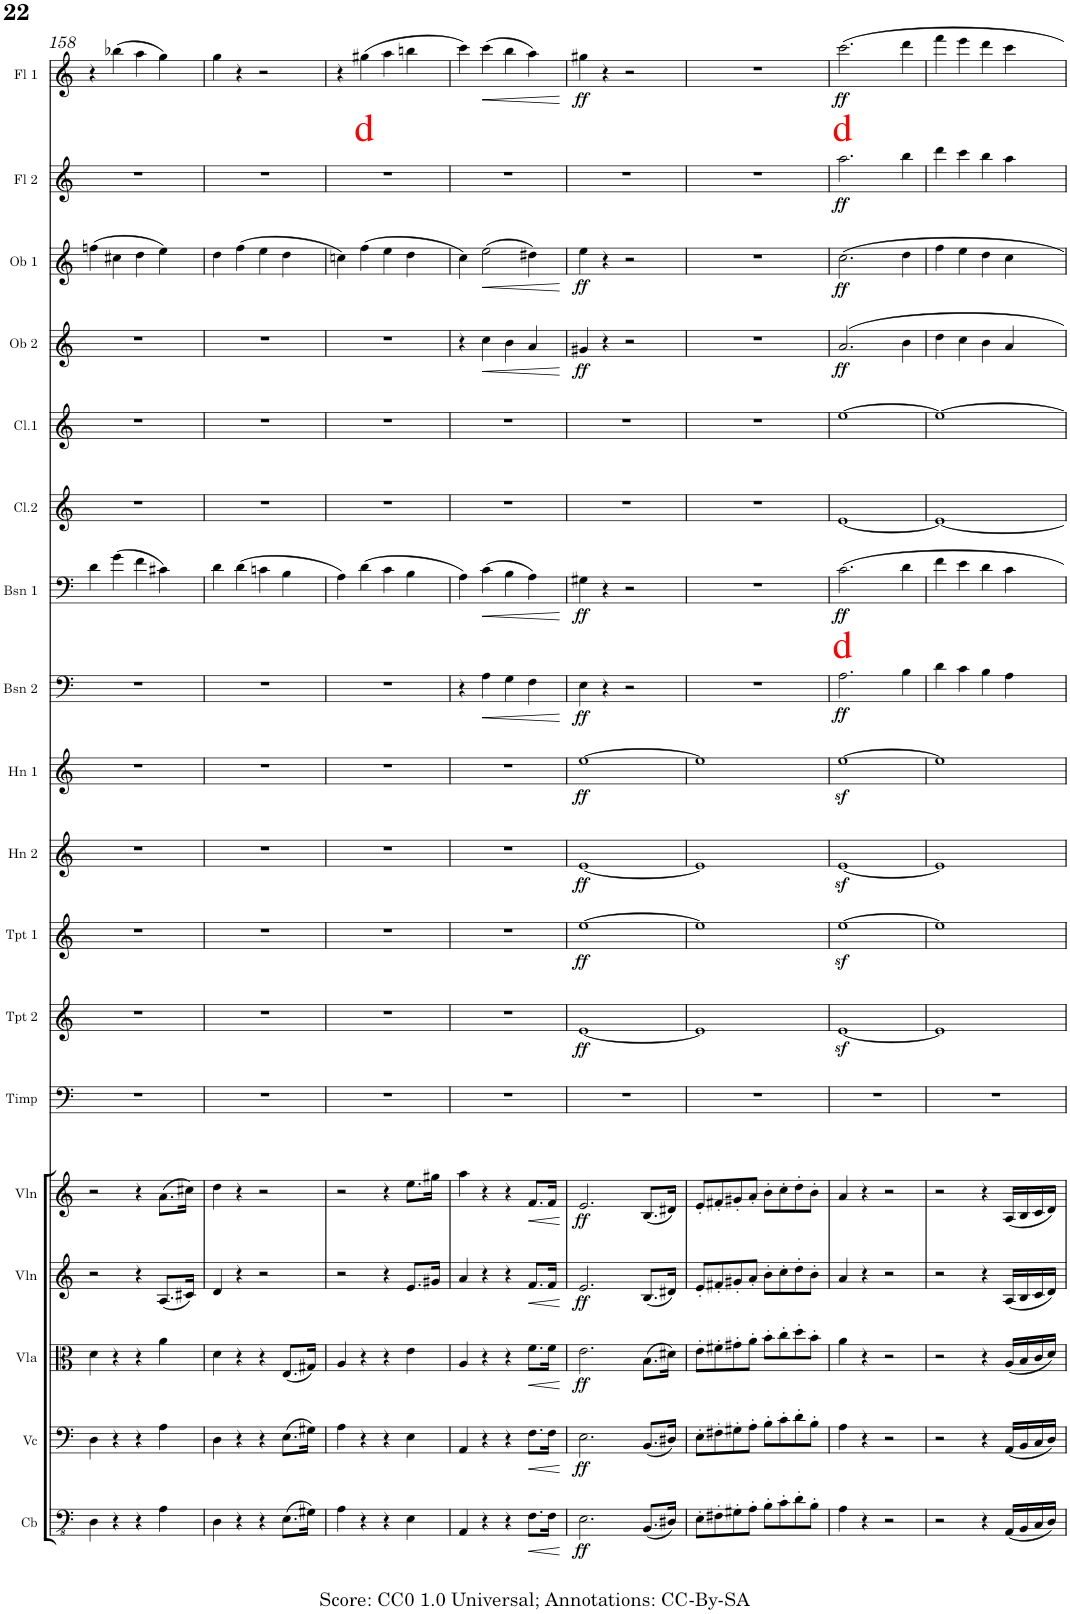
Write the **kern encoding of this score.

**kern	**dynam	**kern	**dynam	**kern	**dynam	**kern	**dynam	**kern	**dynam	**kern	**kern	**dynam	**kern	**dynam	**kern	**dynam	**kern	**dynam	**kern	**dynam	**kern	**text	**dynam	**kern	**kern	**kern	**dynam	**kern	**dynam	**kern	**dynam	**kern	**text	**dynam
*part18	*part18	*part17	*part17	*part16	*part16	*part15	*part15	*part14	*part14	*part13	*part12	*part12	*part11	*part11	*part10	*part10	*part9	*part9	*part8	*part8	*part7	*part7	*part7	*part6	*part5	*part4	*part4	*part3	*part3	*part2	*part2	*part1	*part1	*part1
*staff18	*staff18	*staff17	*staff17	*staff16	*staff16	*staff15	*staff15	*staff14	*staff14	*staff13	*staff12	*staff12	*staff11	*staff11	*staff10	*staff10	*staff9	*staff9	*staff8	*staff8	*staff7	*staff7	*staff7	*staff6	*staff5	*staff4	*staff4	*staff3	*staff3	*staff2	*staff2	*staff1	*staff1	*staff1
*I"Contrabass	*	*I"Violoncello	*	*I"Viola	*	*I"Violin	*	*I"Violin	*	*I"Timpani	*I"C Trumpet 2	*	*I"C Trumpet 1	*	*I"C Horn 2	*	*I"C Horn 1	*	*I"Bassoon 2	*	*I"Bassoon 1	*	*	*I"C Clarinet 2	*I"C Clarinet 1	*I"Oboe 2	*	*I"Oboe 1	*	*I"Flute 2	*	*I"Flute 1	*	*
*I'Cb	*	*I'Vc	*	*I'Vla	*	*I'Vln	*	*I'Vln	*	*I'Timp	*I'Tpt 2	*	*I'Tpt 1	*	*I'Hn 2	*	*I'Hn 1	*	*I'Bsn 2	*	*I'Bsn 1	*	*	*I'Cl.2	*I'Cl.1	*I'Ob 2	*	*I'Ob 1	*	*I'Fl 2	*	*I'Fl 1	*	*
!!LO:PB:g=z
*clefFv4	*	*clefF4	*	*clefC3	*	*clefG2	*	*clefG2	*	*clefF4	*clefG2	*	*clefG2	*	*clefG2	*	*clefG2	*	*clefF4	*	*clefF4	*	*	*clefG2	*clefG2	*clefG2	*	*clefG2	*	*clefG2	*	*clefG2	*	*
*	*	*	*	*	*	*	*	*	*	*	*	*	*	*	*Trd7c12	*	*Trd7c12	*	*	*	*	*	*	*Trd1c2	*Trd1c2	*	*	*	*	*	*	*	*	*
*k[]	*	*k[]	*	*k[]	*	*k[]	*	*k[]	*	*k[]	*k[]	*	*k[]	*	*k[]	*	*k[]	*	*k[]	*	*k[]	*	*	*k[]	*k[]	*k[]	*	*k[]	*	*k[]	*	*k[]	*	*
*M2/2	*	*M2/2	*	*M2/2	*	*M2/2	*	*M2/2	*	*M2/2	*M2/2	*	*M2/2	*	*M2/2	*	*M2/2	*	*M2/2	*	*M2/2	*	*	*M2/2	*M2/2	*M2/2	*	*M2/2	*	*M2/2	*	*M2/2	*	*
*met(c|)	*	*met(c|)	*	*met(c|)	*	*met(c|)	*	*met(c|)	*	*met(c|)	*met(c|)	*	*met(c|)	*	*met(c|)	*	*met(c|)	*	*met(c|)	*	*met(c|)	*	*	*met(c|)	*met(c|)	*met(c|)	*	*met(c|)	*	*met(c|)	*	*met(c|)	*	*
=158	=158	=158	=158	=158	=158	=158	=158	=158	=158	=158	=158	=158	=158	=158	=158	=158	=158	=158	=158	=158	=158	=158	=158	=158	=158	=158	=158	=158	=158	=158	=158	=158	=158	=158
4DD\	.	4D\	.	4d\	.	2r	.	2r	.	1r	1r	.	1r	.	1r	.	1r	.	1r	.	4d\	.	.	1r	1r	1r	.	(4ffn\	.	1r	.	4r	.	.
4r	.	4r	.	4r	.	.	.	.	.	.	.	.	.	.	.	.	.	.	.	.	(4g\	.	.	.	.	.	.	4cc#X\	.	.	.	(4bb-X\	.	.
4r	.	4r	.	4r	.	4r	.	4r	.	.	.	.	.	.	.	.	.	.	.	.	4f\	.	.	.	.	.	.	4dd\	.	.	.	4aa\	.	.
4AA\	.	4A\	.	4a\	.	(8.A/L	.	(8.a\L	.	.	.	.	.	.	.	.	.	.	.	.	4c#X\)	.	.	.	.	.	.	4ee\)	.	.	.	4gg\)	.	.
.	.	.	.	.	.	16c#X/Jk)	.	16cc#X\Jk)	.	.	.	.	.	.	.	.	.	.	.	.	.	.	.	.	.	.	.	.	.	.	.	.	.	.
=159	=159	=159	=159	=159	=159	=159	=159	=159	=159	=159	=159	=159	=159	=159	=159	=159	=159	=159	=159	=159	=159	=159	=159	=159	=159	=159	=159	=159	=159	=159	=159	=159	=159	=159
4DD\	.	4D\	.	4d\	.	4d/	.	4dd\	.	1r	1r	.	1r	.	1r	.	1r	.	1r	.	4d\	.	.	1r	1r	1r	.	4dd\	.	1r	.	4gg\	.	.
4r	.	4r	.	4r	.	4r	.	4r	.	.	.	.	.	.	.	.	.	.	.	.	(4d\	.	.	.	.	.	.	(4ff\	.	.	.	4r	.	.
4r	.	4r	.	4r	.	2r	.	2r	.	.	.	.	.	.	.	.	.	.	.	.	4cn\	.	.	.	.	.	.	4ee\	.	.	.	2r	.	.
(8.EE\L	.	(8.E\L	.	(8.E/L	.	.	.	.	.	.	.	.	.	.	.	.	.	.	.	.	4B\	.	.	.	.	.	.	4dd\	.	.	.	.	.	.
16GG#X\Jk)	.	16G#X\Jk)	.	16G#X/Jk)	.	.	.	.	.	.	.	.	.	.	.	.	.	.	.	.	.	.	.	.	.	.	.	.	.	.	.	.	.	.
=160	=160	=160	=160	=160	=160	=160	=160	=160	=160	=160	=160	=160	=160	=160	=160	=160	=160	=160	=160	=160	=160	=160	=160	=160	=160	=160	=160	=160	=160	=160	=160	=160	=160	=160
4AA\	.	4A\	.	4A/	.	2r	.	2r	.	1r	1r	.	1r	.	1r	.	1r	.	1r	.	4A\)	.	.	1r	1r	1r	.	4ccn\)	.	1r	.	4r	.	.
!	!	!	!	!	!	!	!	!	!	!	!	!	!	!	!	!	!	!	!	!	!	!	!	!	!	!	!	!	!	!	!	!	!LO:LY:b:color=#FF0000	!
4r	.	4r	.	4r	.	.	.	.	.	.	.	.	.	.	.	.	.	.	.	.	(4d\	.	.	.	.	.	.	(4ff\	.	.	.	(4gg#X\	d	.
4r	.	4r	.	4r	.	4r	.	4r	.	.	.	.	.	.	.	.	.	.	.	.	4c\	.	.	.	.	.	.	4ee\	.	.	.	4aa\	.	.
4EE\	.	4E\	.	4e\	.	8.e/L	.	8.ee\L	.	.	.	.	.	.	.	.	.	.	.	.	4B\	.	.	.	.	.	.	4dd\	.	.	.	4bbn\	.	.
.	.	.	.	.	.	16g#X/Jk	.	16gg#X\Jk	.	.	.	.	.	.	.	.	.	.	.	.	.	.	.	.	.	.	.	.	.	.	.	.	.	.
=161	=161	=161	=161	=161	=161	=161	=161	=161	=161	=161	=161	=161	=161	=161	=161	=161	=161	=161	=161	=161	=161	=161	=161	=161	=161	=161	=161	=161	=161	=161	=161	=161	=161	=161
4AAA/	.	4AA/	.	4A/	.	4a/	.	4aa\	.	1r	1r	.	1r	.	1r	.	1r	.	4r	.	4A\)	.	.	1r	1r	4r	.	4cc\)	.	1r	.	4ccc\)	.	.
!	!	!	!	!	!	!	!	!	!	!	!	!	!	!	!	!	!	!	!	!LO:HP:b	!	!	!LO:HP:b	!	!	!	!LO:HP:b	!	!LO:HP:b	!	!	!	!	!LO:HP:b
4r	.	4r	.	4r	.	4r	.	4r	.	.	.	.	.	.	.	.	.	.	4A\	<	(4c\	.	<	.	.	4cc\	<	(2ee\	<	.	.	(4ccc\	.	<
4r	.	4r	.	4r	.	4r	.	4r	.	.	.	.	.	.	.	.	.	.	4G\	.	4B\	.	.	.	.	4b\	.	.	.	.	.	4bb\	.	.
!	!LO:HP:b	!	!LO:HP:b	!	!LO:HP:b	!	!LO:HP:b	!	!LO:HP:b	!	!	!	!	!	!	!	!	!	!	!	!	!	!	!	!	!	!	!	!	!	!	!	!	!
8.FF\L	<	8.F\L	<	8.f\L	<	8.f/L	<	8.f/L	<	.	.	.	.	.	.	.	.	.	4F\	.	4A\)	.	.	.	.	4a/	.	4dd#X\)	.	.	.	4aa\)	.	.
16FF\Jk	.	16F\Jk	.	16f\Jk	.	16f/Jk	.	16f/Jk	.	.	.	.	.	.	.	.	.	.	.	.	.	.	.	.	.	.	.	.	.	.	.	.	.	.
.	[	.	[	.	[	.	[	.	[	.	.	.	.	.	.	.	.	.	.	[	.	.	[	.	.	.	[	.	[	.	.	.	.	[
=162	=162	=162	=162	=162	=162	=162	=162	=162	=162	=162	=162	=162	=162	=162	=162	=162	=162	=162	=162	=162	=162	=162	=162	=162	=162	=162	=162	=162	=162	=162	=162	=162	=162	=162
!	!LO:DY:b	!	!LO:DY:b	!	!LO:DY:b	!	!LO:DY:b	!	!LO:DY:b	!	!	!LO:DY:b	!	!LO:DY:b	!	!LO:DY:b	!	!LO:DY:b	!	!LO:DY:b	!	!	!LO:DY:b	!	!	!	!LO:DY:b	!	!LO:DY:b	!	!	!	!	!LO:DY:b
2.EE\	ff	2.E\	ff	2.e\	ff	2.e/	ff	2.e/	ff	1r	[1e	ff	[1ee	ff	[1e	ff	[1ee	ff	4E\	ff	4G#X\	.	ff	1r	1r	4g#X/	ff	4ee\	ff	1r	.	4gg#X\	.	ff
.	.	.	.	.	.	.	.	.	.	.	.	.	.	.	.	.	.	.	4r	.	4r	.	.	.	.	4r	.	4r	.	.	.	4r	.	.
.	.	.	.	.	.	.	.	.	.	.	.	.	.	.	.	.	.	.	2r	.	2r	.	.	.	.	2r	.	2r	.	.	.	2r	.	.
(8.BBB/L	.	(8.BB/L	.	(8.B\L	.	(8.B/L	.	(8.B/L	.	.	.	.	.	.	.	.	.	.	.	.	.	.	.	.	.	.	.	.	.	.	.	.	.	.
16DD#X/Jk)	.	16D#X/Jk)	.	16d#X\Jk)	.	16d#X/Jk)	.	16d#X/Jk)	.	.	.	.	.	.	.	.	.	.	.	.	.	.	.	.	.	.	.	.	.	.	.	.	.	.
=163	=163	=163	=163	=163	=163	=163	=163	=163	=163	=163	=163	=163	=163	=163	=163	=163	=163	=163	=163	=163	=163	=163	=163	=163	=163	=163	=163	=163	=163	=163	=163	=163	=163	=163
8EE'\L	.	8E'\L	.	8e'\L	.	8e'/L	.	8e'/L	.	1r	1e]	.	1ee]	.	1e]	.	1ee]	.	1r	.	1r	.	.	1r	1r	1r	.	1r	.	1r	.	1r	.	.
8FF#X'\	.	8F#X'\	.	8f#X'\	.	8f#X'/	.	8f#X'/	.	.	.	.	.	.	.	.	.	.	.	.	.	.	.	.	.	.	.	.	.	.	.	.	.	.
8GG#X'\	.	8G#X'\	.	8g#X'\	.	8g#X'/	.	8g#X'/	.	.	.	.	.	.	.	.	.	.	.	.	.	.	.	.	.	.	.	.	.	.	.	.	.	.
8AA'\J	.	8A'\J	.	8a'\J	.	8a'/J	.	8a'/J	.	.	.	.	.	.	.	.	.	.	.	.	.	.	.	.	.	.	.	.	.	.	.	.	.	.
8BB'\L	.	8B'\L	.	8b'\L	.	8b'\L	.	8b'\L	.	.	.	.	.	.	.	.	.	.	.	.	.	.	.	.	.	.	.	.	.	.	.	.	.	.
8C'\	.	8c'\	.	8cc'\	.	8cc'\	.	8cc'\	.	.	.	.	.	.	.	.	.	.	.	.	.	.	.	.	.	.	.	.	.	.	.	.	.	.
8D'\	.	8d'\	.	8dd'\	.	8dd'\	.	8dd'\	.	.	.	.	.	.	.	.	.	.	.	.	.	.	.	.	.	.	.	.	.	.	.	.	.	.
8BB'\J	.	8B'\J	.	8b'\J	.	8b'\J	.	8b'\J	.	.	.	.	.	.	.	.	.	.	.	.	.	.	.	.	.	.	.	.	.	.	.	.	.	.
=164	=164	=164	=164	=164	=164	=164	=164	=164	=164	=164	=164	=164	=164	=164	=164	=164	=164	=164	=164	=164	=164	=164	=164	=164	=164	=164	=164	=164	=164	=164	=164	=164	=164	=164
!	!	!	!	!	!	!	!	!	!	!	!	!	!	!	!	!	!	!	!	!LO:DY:b	!	!LO:LY:b:color=#FF0000	!LO:DY:b	!	!	!	!LO:DY:b	!	!LO:DY:b	!	!LO:DY:b	!	!LO:LY:b:color=#FF0000	!LO:DY:b
4AA\	.	4A\	.	4a\	.	4a/	.	4a/	.	1r	[1ez<	.	[1eez<	.	[1ez<	.	[1eez<	.	2.A\	ff	2.c\	d	ff	[1e	[1ee	2.a/	ff	2.cc\	ff	2.aa\	ff	2.ccc\	d	ff
4r	.	4r	.	4r	.	4r	.	4r	.	.	.	.	.	.	.	.	.	.	.	.	.	.	.	.	.	.	.	.	.	.	.	.	.	.
2r	.	2r	.	2r	.	2r	.	2r	.	.	.	.	.	.	.	.	.	.	.	.	.	.	.	.	.	.	.	.	.	.	.	.	.	.
.	.	.	.	.	.	.	.	.	.	.	.	.	.	.	.	.	.	.	4B\	.	4d\	.	.	.	.	4b\	.	4dd\	.	4bb\	.	4ddd\	.	.
=165	=165	=165	=165	=165	=165	=165	=165	=165	=165	=165	=165	=165	=165	=165	=165	=165	=165	=165	=165	=165	=165	=165	=165	=165	=165	=165	=165	=165	=165	=165	=165	=165	=165	=165
2r	.	2r	.	2r	.	2r	.	2r	.	1r	1e]	.	1ee]	.	1e]	.	1ee]	.	4d\	.	4f\	.	.	1e_	1ee_	4dd\	.	4ff\	.	4ddd\	.	4fff\	.	.
.	.	.	.	.	.	.	.	.	.	.	.	.	.	.	.	.	.	.	4c\	.	4e\	.	.	.	.	4cc\	.	4ee\	.	4ccc\	.	4eee\	.	.
4r	.	4r	.	4r	.	4r	.	4r	.	.	.	.	.	.	.	.	.	.	4B\	.	4d\	.	.	.	.	4b\	.	4dd\	.	4bb\	.	4ddd\	.	.
(16AAA/LL	.	(16AA/LL	.	(16A/LL	.	(16A/LL	.	(16A/LL	.	.	.	.	.	.	.	.	.	.	4A\	.	4c\	.	.	.	.	4a/	.	4cc\	.	4aa\	.	4ccc\	.	.
16BBB/	.	16BB/	.	16B/	.	16B/	.	16B/	.	.	.	.	.	.	.	.	.	.	.	.	.	.	.	.	.	.	.	.	.	.	.	.	.	.
16CC/	.	16C/	.	16c/	.	16c/	.	16c/	.	.	.	.	.	.	.	.	.	.	.	.	.	.	.	.	.	.	.	.	.	.	.	.	.	.
16DD/JJ)	.	16D/JJ)	.	16d/JJ)	.	16d/JJ)	.	16d/JJ)	.	.	.	.	.	.	.	.	.	.	.	.	.	.	.	.	.	.	.	.	.	.	.	.	.	.
=	=	=	=	=	=	=	=	=	=	=	=	=	=	=	=	=	=	=	=	=	=	=	=	=	=	=	=	=	=	=	=	=	=	=
*-	*-	*-	*-	*-	*-	*-	*-	*-	*-	*-	*-	*-	*-	*-	*-	*-	*-	*-	*-	*-	*-	*-	*-	*-	*-	*-	*-	*-	*-	*-	*-	*-	*-	*-
